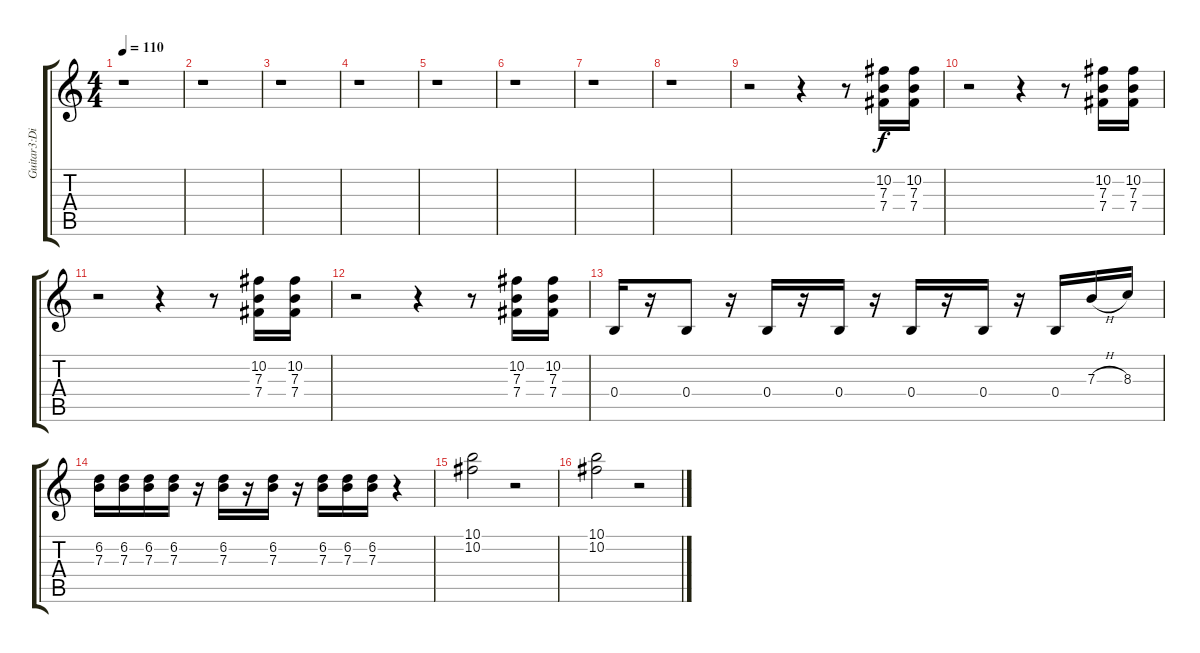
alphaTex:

\track ("Guitar3:Distortion<1 Half Down, 6th=B>" "Guitar3:Di") {instrument distortionguitar}
\staff {score tabs}
\tuning (Db4 Ab3 E3 B2 Gb2 B1) {hide}
\ts (4 4)
\tempo 110
\clef g2
\ks c
r.1{dy f} |
r.1 |
r.1 |
r.1 |
r.1 |
r.1 |
r.1 |
r.1 |
r.2 r.4 r.8 (10.2 7.3 7.4).16 (10.2 7.3 7.4).16 |
r.2 r.4 r.8 (10.2 7.3 7.4).16 (10.2 7.3 7.4).16 |
r.2 r.4 r.8 (10.2 7.3 7.4).16 (10.2 7.3 7.4).16 |
r.2 r.4 r.8 (10.2 7.3 7.4).16 (10.2 7.3 7.4).16 |
0.4.16 r.16 0.4.8 r.16 0.4.16 r.16 0.4.16 r.16 0.4.16 r.16 0.4.16 r.16 0.4.16 7.3{h}.16 8.3.16 |
(6.2 7.3).16 (6.2 7.3).16 (6.2 7.3).16 (6.2 7.3).16 r.16 (6.2 7.3).16 r.16 (6.2 7.3).16 r.16 (6.2 7.3).16 (6.2 7.3).16 (6.2 7.3).16 r.4 |
(10.1 10.2).2 r.2 |
(10.1 10.2).2 r.2
